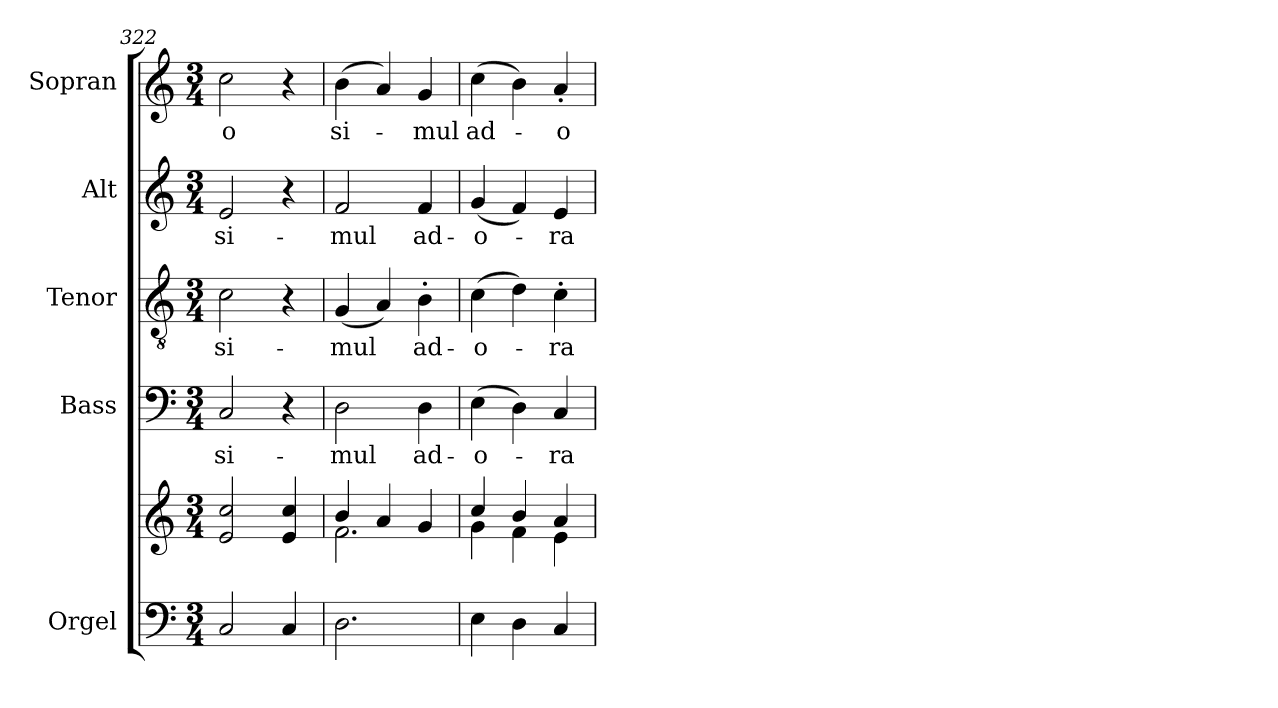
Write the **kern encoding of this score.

**kern	**kern	**kern	**text	**kern	**text	**kern	**text	**kern	**text
*part5	*part5	*part4	*part4	*part3	*part3	*part2	*part2	*part1	*part1
*staff6	*staff5	*staff4	*staff4	*staff3	*staff3	*staff2	*staff2	*staff1	*staff1
*I"Orgel	*	*I"Bass	*	*I"Tenor	*	*I"Alt	*	*I"Sopran	*
*I'Org.	*	*I'B.	*	*I'T.	*	*I'A.	*	*I'S.	*
*clefF4	*clefG2	*clefF4	*	*clefGv2	*	*clefG2	*	*clefG2	*
*k[]	*k[]	*k[]	*	*k[]	*	*k[]	*	*k[]	*
*C:	*C:	*C:	*	*C:	*	*C:	*	*C:	*
*M3/4	*M3/4	*M3/4	*	*M3/4	*	*M3/4	*	*M3/4	*
=322	=322	=322	=322	=322	=322	=322	=322	=322	=322
!	!	!	!LO:LY:b	!	!LO:LY:b	!	!LO:LY:b	!	!LO:LY:b
2C/	2e/ 2cc/	2C/	si-	2c\	si-	2e/	si-	2cc\	-o
4C/	4e/ 4cc/	4r	.	4r	.	4r	.	4r	.
=323	=323	=323	=323	=323	=323	=323	=323	=323	=323
*	*^	*	*	*	*	*	*	*	*
!	!	!	!	!LO:LY:b	!	!LO:LY:b	!	!LO:LY:b	!	!LO:LY:b
2.D\	4b/	2.f\	2D\	-mul	(<4G/	-mul	2f/	-mul	(>4b\	si-
.	4a/	.	.	.	4A/)	.	.	.	4a/)	.
!	!	!	!	!LO:LY:b	!	!LO:LY:b	!	!LO:LY:b	!	!LO:LY:b
.	4g/	.	4D\	ad-	4B'>\	ad-	4f/	ad-	4g/	-mul
=324	=324	=324	=324	=324	=324	=324	=324	=324	=324	=324
!	!	!	!	!LO:LY:b	!	!LO:LY:b	!	!LO:LY:b	!	!LO:LY:b
4E\	4cc/	4g\	(>4E\	-o-	(>4c\	-o-	(<4g/	-o-	(>4cc\	ad-
4D\	4b/	4f\	4D\)	.	4d\)	.	4f/)	.	4b\)	.
!	!	!	!	!LO:LY:b	!	!LO:LY:b	!	!LO:LY:b	!	!LO:LY:b
4C/	4a/	4e\	4C/	-ra-	4c'>\	-ra-	4e/	-ra-	4a'</	-o-
*	*v	*v	*	*	*	*	*	*	*	*
=	=	=	=	=	=	=	=	=	=
*-	*-	*-	*-	*-	*-	*-	*-	*-	*-
